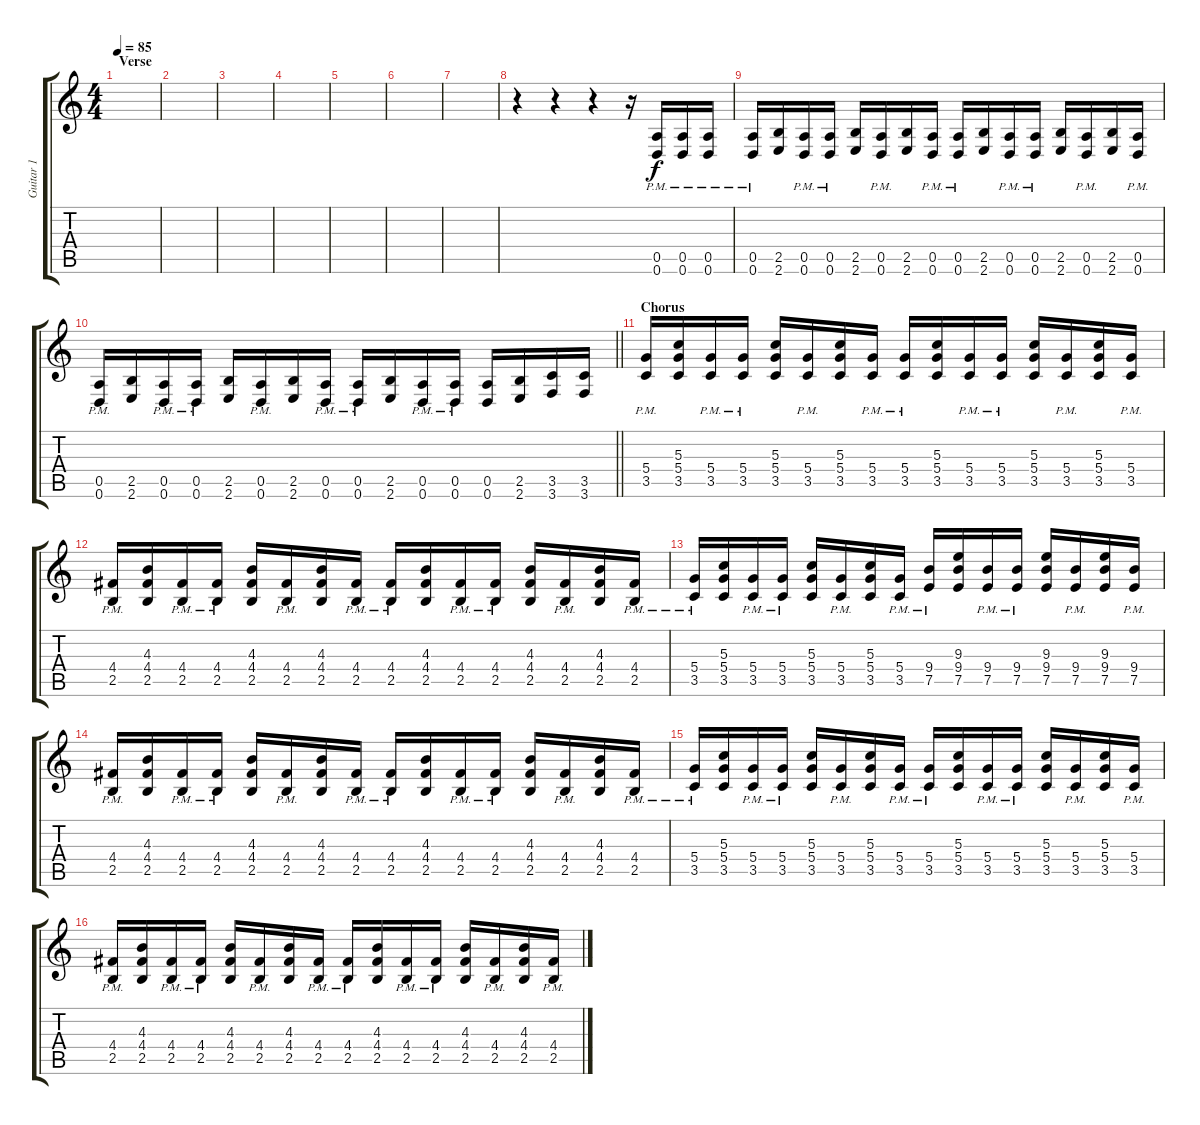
\track ("Guitar 1" "Guitar 1") {instrument distortionguitar}
\staff {score tabs}
\tuning (E4 B3 G3 D3 A2 D2) {hide}
\ts (4 4)
\section ("" "Verse")
\tempo 85
\clef g2
\ks c
|
|
|
|
|
|
|
r.4 r.4 r.4 r.16 (0.5{pm} 0.6).16 (0.5{pm} 0.6).16 (0.5{pm} 0.6).16 |
(0.5{pm} 0.6).16 (2.5 2.6).16 (0.5{pm} 0.6).16 (0.5{pm} 0.6).16 (2.5 2.6).16 (0.5{pm} 0.6).16 (2.5 2.6).16 (0.5{pm} 0.6).16 (0.5{pm} 0.6).16 (2.5 2.6).16 (0.5{pm} 0.6).16 (0.5{pm} 0.6).16 (2.5 2.6).16 (0.5{pm} 0.6).16 (2.5 2.6).16 (0.5{pm} 0.6).16 |
\barLineRight lightlight
(0.5 0.6{pm}).16 (2.5 2.6).16 (0.5{pm} 0.6).16 (0.5{pm} 0.6).16 (2.5 2.6).16 (0.5{pm} 0.6).16 (2.5 2.6).16 (0.5 0.6{pm}).16 (0.5 0.6{pm}).16 (2.5 2.6).16 (0.5 0.6{pm}).16 (0.5 0.6{pm}).16 (0.5 0.6).16 (2.5 2.6).16 (3.5 3.6).16 (3.5 3.6).16 |
\section ("" "Chorus")
(5.4{pm} 3.5).16 (5.3 5.4 3.5).16 (5.4{pm} 3.5).16 (5.4{pm} 3.5).16 (5.3 5.4 3.5).16 (5.4{pm} 3.5).16 (5.3 5.4 3.5).16 (5.4{pm} 3.5).16 (5.4{pm} 3.5).16 (5.3 5.4 3.5).16 (5.4{pm} 3.5).16 (5.4{pm} 3.5).16 (5.3 5.4 3.5).16 (5.4{pm} 3.5).16 (5.3 5.4 3.5).16 (5.4{pm} 3.5).16 |
(4.4{pm} 2.5).16 (4.3 4.4 2.5).16 (4.4{pm} 2.5).16 (4.4{pm} 2.5).16 (4.3 4.4 2.5).16 (4.4{pm} 2.5).16 (4.3 4.4 2.5).16 (4.4{pm} 2.5).16 (4.4{pm} 2.5).16 (4.3 4.4 2.5).16 (4.4{pm} 2.5).16 (4.4{pm} 2.5).16 (4.3 4.4 2.5).16 (4.4{pm} 2.5).16 (4.3 4.4 2.5).16 (4.4{pm} 2.5).16 |
(5.4{pm} 3.5).16 (5.3 5.4 3.5).16 (5.4{pm} 3.5).16 (5.4{pm} 3.5).16 (5.3 5.4 3.5).16 (5.4{pm} 3.5).16 (5.3 5.4 3.5).16 (5.4{pm} 3.5).16 (9.4{pm} 7.5).16 (9.3 9.4 7.5).16 (9.4{pm} 7.5).16 (9.4{pm} 7.5).16 (9.3 9.4 7.5).16 (9.4{pm} 7.5).16 (9.3 9.4 7.5).16 (9.4{pm} 7.5).16 |
(4.4{pm} 2.5).16 (4.3 4.4 2.5).16 (4.4{pm} 2.5).16 (4.4{pm} 2.5).16 (4.3 4.4 2.5).16 (4.4{pm} 2.5).16 (4.3 4.4 2.5).16 (4.4{pm} 2.5).16 (4.4{pm} 2.5).16 (4.3 4.4 2.5).16 (4.4{pm} 2.5).16 (4.4{pm} 2.5).16 (4.3 4.4 2.5).16 (4.4{pm} 2.5).16 (4.3 4.4 2.5).16 (4.4{pm} 2.5).16 |
(5.4{pm} 3.5).16 (5.3 5.4 3.5).16 (5.4{pm} 3.5).16 (5.4{pm} 3.5).16 (5.3 5.4 3.5).16 (5.4{pm} 3.5).16 (5.3 5.4 3.5).16 (5.4{pm} 3.5).16 (5.4{pm} 3.5).16 (5.3 5.4 3.5).16 (5.4{pm} 3.5).16 (5.4{pm} 3.5).16 (5.3 5.4 3.5).16 (5.4{pm} 3.5).16 (5.3 5.4 3.5).16 (5.4{pm} 3.5).16 |
(4.4{pm} 2.5).16 (4.3 4.4 2.5).16 (4.4{pm} 2.5).16 (4.4{pm} 2.5).16 (4.3 4.4 2.5).16 (4.4{pm} 2.5).16 (4.3 4.4 2.5).16 (4.4{pm} 2.5).16 (4.4{pm} 2.5).16 (4.3 4.4 2.5).16 (4.4{pm} 2.5).16 (4.4{pm} 2.5).16 (4.3 4.4 2.5).16 (4.4{pm} 2.5).16 (4.3 4.4 2.5).16 (4.4{pm} 2.5).16
